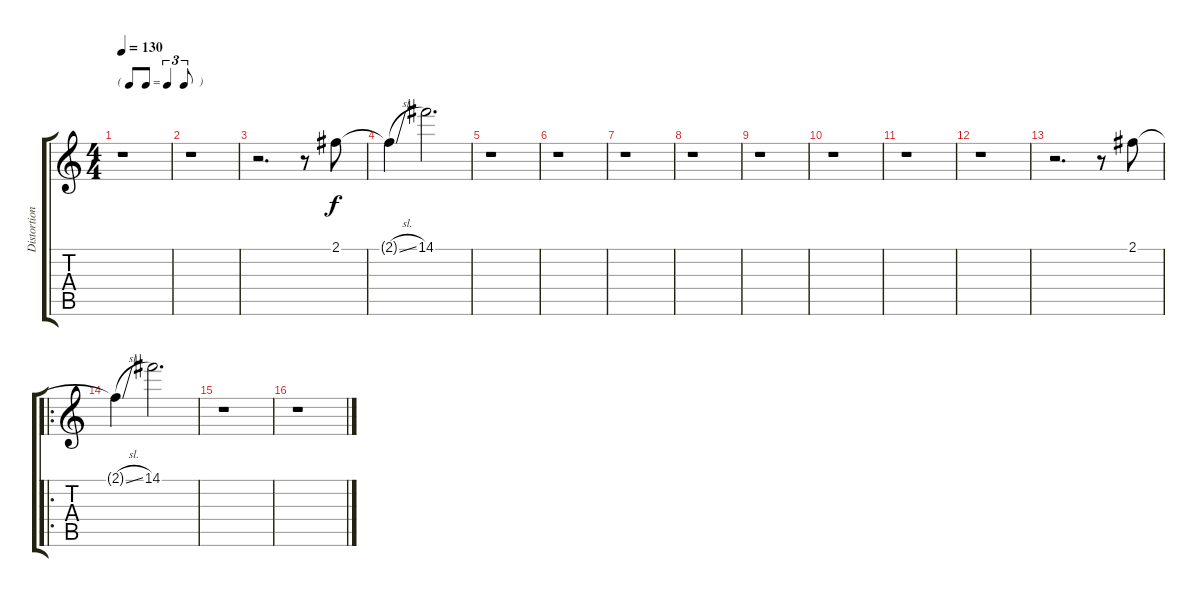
\track ("Distortion Guitar Slide (Martin L. Gore)" "Distortion") {instrument distortionguitar}
\staff {score tabs}
\tuning (E4 B3 G3 D3 A2 E2) {hide}
\ts (4 4)
\tf triplet8th
\tempo 130
\clef g2
\ks c
r.1{dy f} |
r.1 |
r.2{d} r.8 2.1.8 |
2.1{sl t}.4 14.1.2{d} |
r.1 |
r.1 |
r.1 |
r.1 |
r.1 |
r.1 |
r.1 |
r.1{instrument electricgrandpiano} |
r.2{d} r.8 2.1.8 |
\ro
2.1{sl t}.4 14.1.2{d} |
r.1 |
r.1
